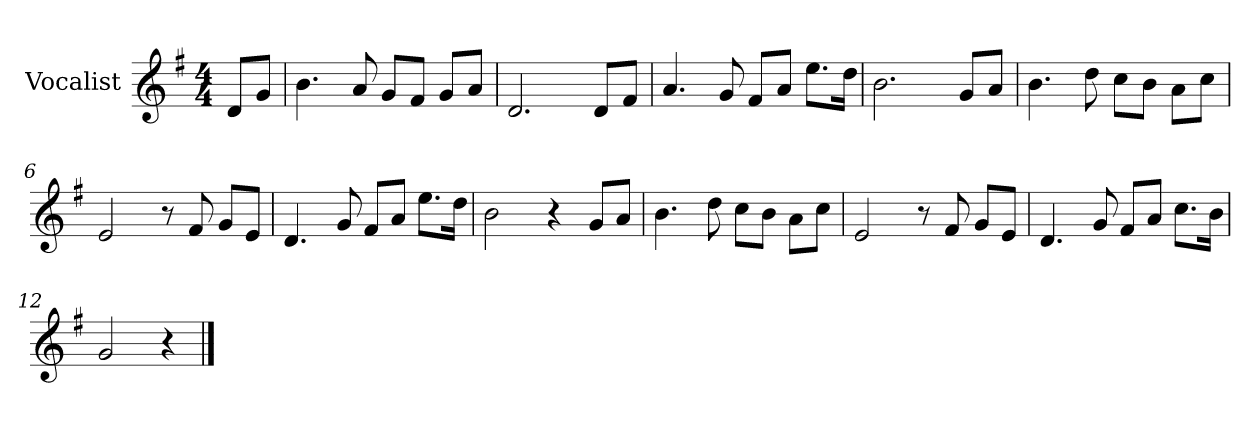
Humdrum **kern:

**kern
*part1
*staff1
*I"Vocalist
*k[f#]
*G:
*M4/4
=
8dL
8gJ
=1
4.b
8a
8gL
8f#J
8gL
8aJ
=2
2.d
8dL
8f#J
=3
4.a
8g
8f#L
8aJ
8.eeL
16ddJk
=4
2.b
8gL
8aJ
=5
4.b
8dd
8ccL
8bJ
8aL
8ccJ
=6
2e
8r
8f#
8gL
8eJ
=7
4.d
8g
8f#L
8aJ
8.eeL
16ddJk
=8
2b
4r
8gL
8aJ
=9
4.b
8dd
8ccL
8bJ
8aL
8ccJ
=10
2e
8r
8f#
8gL
8eJ
=11
4.d
8g
8f#L
8aJ
8.ccL
16bJk
=12
2g
4r
==
*-
